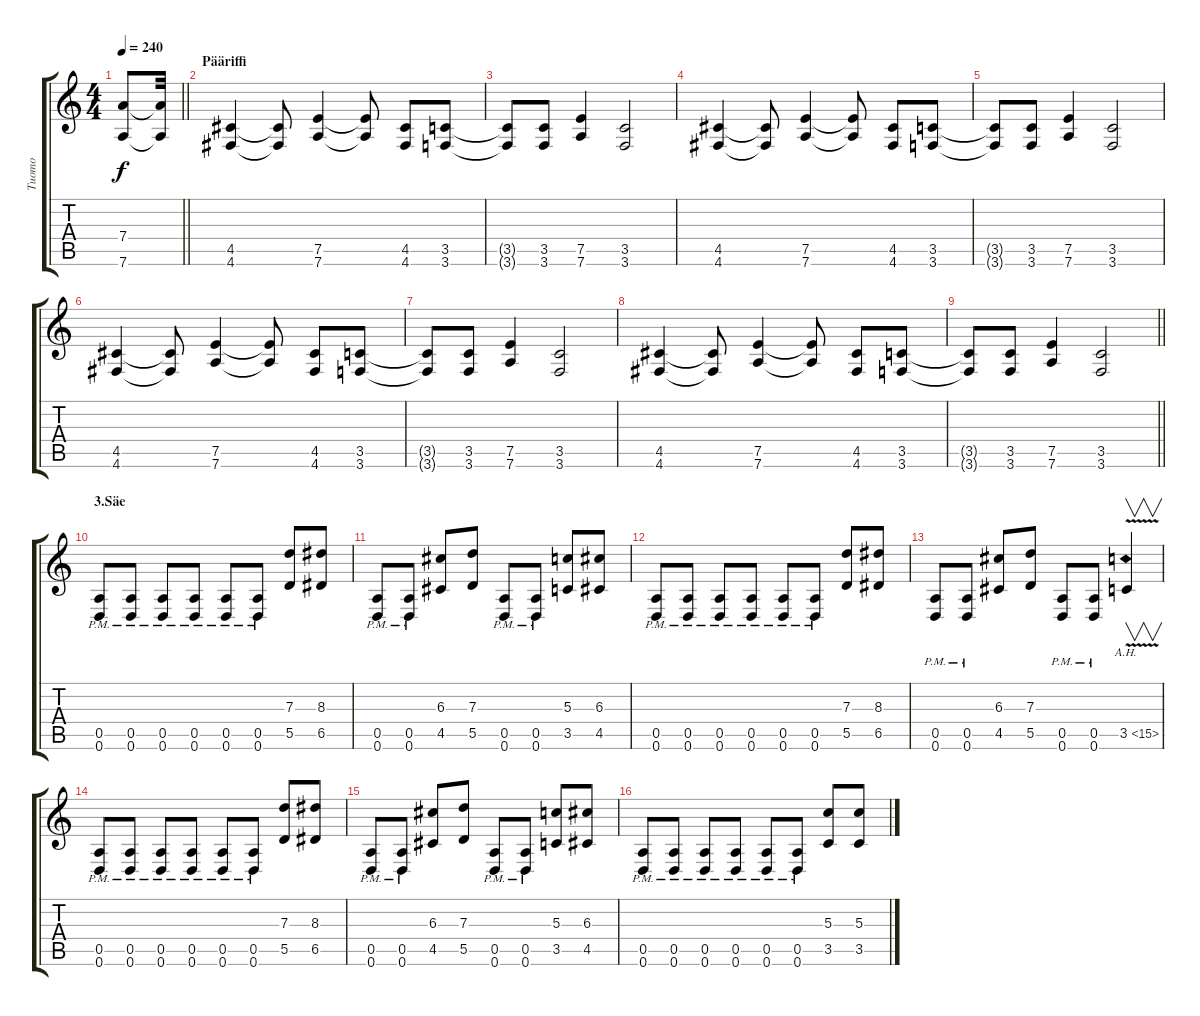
\track ("Tuomo" "Tuomo") {instrument distortionguitar}
\staff {score tabs}
\tuning (E4 B3 G3 D3 A2 D2) {hide}
\ts (4 4)
\tempo 240
\clef g2
\barLineRight lightlight
\ks c
(7.4 7.6).8{dy f} (7.4{t} 7.6{t}).32 |
\section ("" "Pääriffi")
(4.5 4.6).4 (4.5{t} 4.6{t}).8 (7.5 7.6).4 (7.5{t} 7.6{t}).8 (4.5 4.6).8 (3.5 3.6).8 |
(3.5{t} 3.6{t}).8 (3.5 3.6).8 (7.5 7.6).4 (3.5 3.6).2 |
(4.5 4.6).4 (4.5{t} 4.6{t}).8 (7.5 7.6).4 (7.5{t} 7.6{t}).8 (4.5 4.6).8 (3.5 3.6).8 |
(3.5{t} 3.6{t}).8 (3.5 3.6).8 (7.5 7.6).4 (3.5 3.6).2 |
(4.5 4.6).4 (4.5{t} 4.6{t}).8 (7.5 7.6).4 (7.5{t} 7.6{t}).8 (4.5 4.6).8 (3.5 3.6).8 |
(3.5{t} 3.6{t}).8 (3.5 3.6).8 (7.5 7.6).4 (3.5 3.6).2 |
(4.5 4.6).4 (4.5{t} 4.6{t}).8 (7.5 7.6).4 (7.5{t} 7.6{t}).8 (4.5 4.6).8 (3.5 3.6).8 |
\barLineRight lightlight
(3.5{t} 3.6{t}).8 (3.5 3.6).8 (7.5 7.6).4 (3.5 3.6).2 |
\section ("" "3.Säe")
(0.5{pm} 0.6{pm}).8 (0.5{pm} 0.6{pm}).8 (0.5{pm} 0.6{pm}).8 (0.5{pm} 0.6{pm}).8 (0.5{pm} 0.6{pm}).8 (0.5{pm} 0.6{pm}).8 (7.3 5.5).8 (8.3 6.5).8 |
(0.5{pm} 0.6{pm}).8 (0.5{pm} 0.6{pm}).8 (6.3 4.5).8 (7.3 5.5).8 (0.5{pm} 0.6{pm}).8 (0.5{pm} 0.6{pm}).8 (5.3 3.5).8 (6.3 4.5).8 |
(0.5{pm} 0.6{pm}).8 (0.5{pm} 0.6{pm}).8 (0.5{pm} 0.6{pm}).8 (0.5{pm} 0.6{pm}).8 (0.5{pm} 0.6{pm}).8 (0.5{pm} 0.6{pm}).8 (7.3 5.5).8 (8.3 6.5).8 |
(0.5{pm} 0.6{pm}).8 (0.5{pm} 0.6{pm}).8 (6.3 4.5).8 (7.3 5.5).8 (0.5{pm} 0.6{pm}).8 (0.5{pm} 0.6{pm}).8 3.5{ah 12 v}.4{v instrument guitarharmonics} |
(0.5{pm} 0.6{pm}).8{instrument distortionguitar} (0.5{pm} 0.6{pm}).8 (0.5{pm} 0.6{pm}).8 (0.5{pm} 0.6{pm}).8 (0.5{pm} 0.6{pm}).8 (0.5{pm} 0.6{pm}).8 (7.3 5.5).8 (8.3 6.5).8 |
(0.5{pm} 0.6{pm}).8 (0.5{pm} 0.6{pm}).8 (6.3 4.5).8 (7.3 5.5).8 (0.5{pm} 0.6{pm}).8 (0.5{pm} 0.6{pm}).8 (5.3 3.5).8 (6.3 4.5).8 |
(0.5{pm} 0.6{pm}).8 (0.5{pm} 0.6{pm}).8 (0.5{pm} 0.6{pm}).8 (0.5{pm} 0.6{pm}).8 (0.5{pm} 0.6{pm}).8 (0.5{pm} 0.6{pm}).8 (5.3 3.5).8 (5.3 3.5).8
